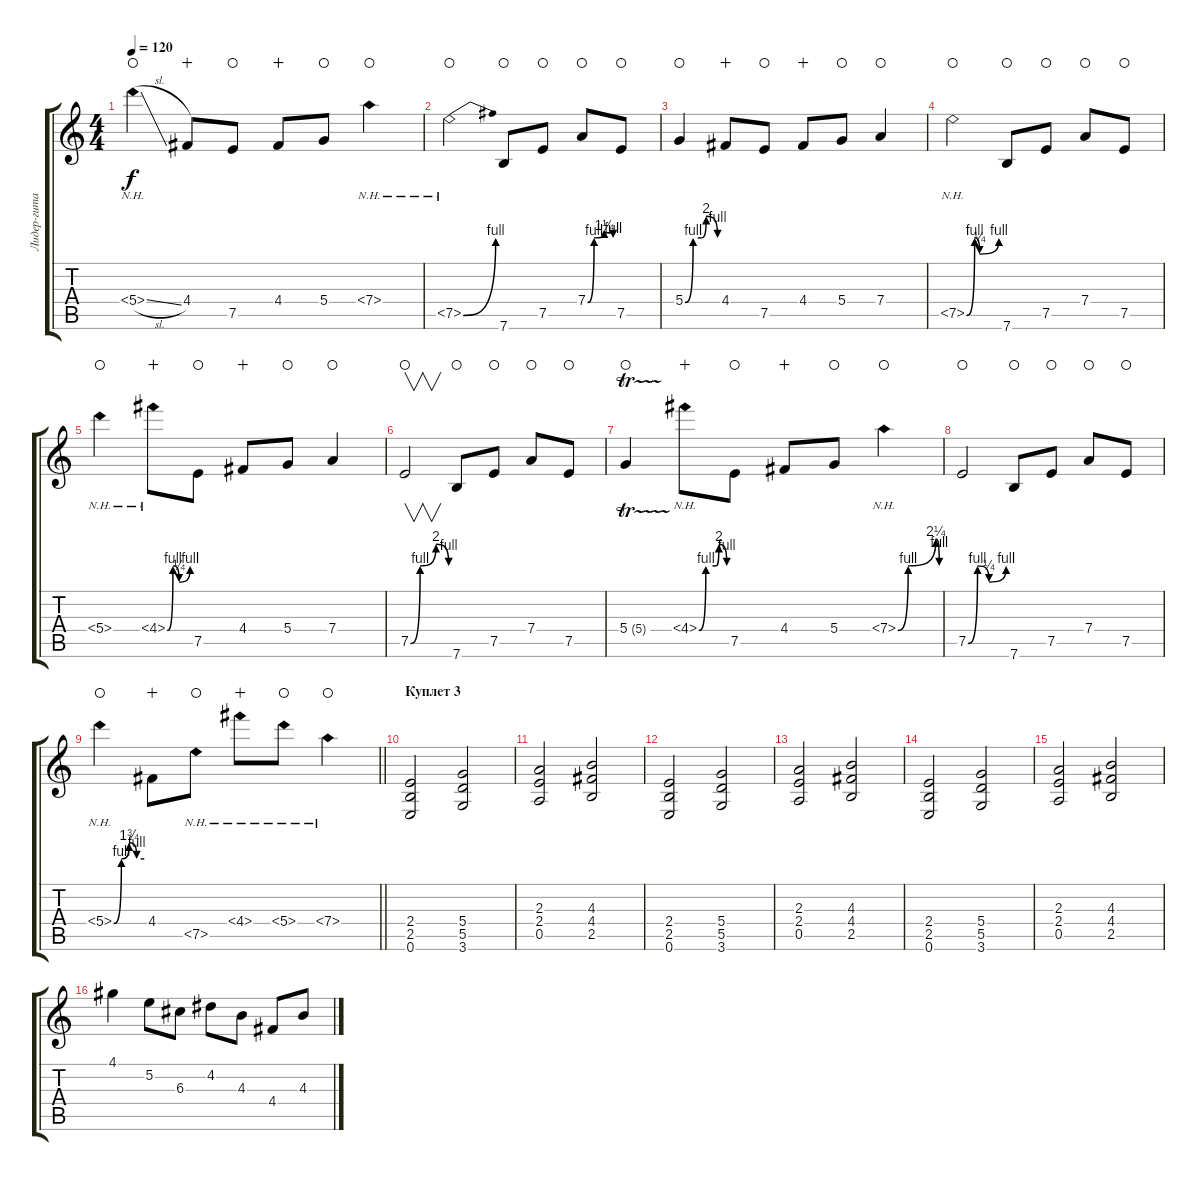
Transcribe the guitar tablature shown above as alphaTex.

\track ("Лидер-гитара 1" "Лидер-гита") {instrument distortionguitar}
\staff {score tabs}
\tuning (E4 B3 G3 D3 A2 E2) {hide}
\ts (4 4)
\tempo 120
\clef g2
\ks c
5.4{nh sl}.4{dy f waho} 4.4.8{wahc} 7.5.8{waho} 4.4.8{wahc} 5.4.8{waho} 7.4{nh}.4{waho} |
7.5{be (bend 0 0 60 4) nh}.2{waho} 7.6.8{waho} 7.5.8{waho} 7.4{be (custom 0 0 15 4 39 5 60 4)}.8{waho} 7.5.8{waho} |
5.4{be (custom 0 0 15 4 30 4 39 8 60 4)}.4{waho} 4.4.8{wahc} 7.5.8{waho} 4.4.8{wahc} 5.4.8{waho} 7.4.4{waho} |
7.5{be (custom 0 0 15 4 24 1 60 4) nh}.2{waho} 7.6.8{waho} 7.5.8{waho} 7.4.8{waho} 7.5.8{waho} |
5.4{nh}.4{waho} 4.4{be (custom 0 0 15 4 31 1 60 4) nh}.8{wahc} 7.5.8{waho} 4.4.8{wahc} 5.4.8{waho} 7.4.4{waho} |
7.5{be (custom 0 0 15 4 40 8 60 4)}.2{v waho} 7.6.8{waho} 7.5.8{waho} 7.4.8{waho} 7.5.8{waho} |
5.4{tr (5 16)}.4{waho} 4.4{be (custom 0 0 15 4 37 4 43 8 60 4) nh}.8{wahc} 7.5.8{waho} 4.4.8{wahc} 5.4.8{waho} 7.4{be (custom 0 0 15 4 55 9 60 4) nh}.4{waho} |
7.5{be (custom 0 0 15 4 33 1 60 4)}.2{waho} 7.6.8{waho} 7.5.8{waho} 7.4.8{waho} 7.5.8{waho} |
\barLineRight lightlight
5.4{be (custom 0 0 15 4 30 7 45 4 60 4) nh}.4{waho} 4.4.8{wahc} 7.5{nh}.8{waho} 4.4{nh}.8{wahc} 5.4{nh}.8{waho} 7.4{nh}.4{waho} |
\section ("" "Куплет 3")
(2.4 2.5 0.6).2 (5.4 5.5 3.6).2 |
(2.3 2.4 0.5).2 (4.3 4.4 2.5).2 |
(2.4 2.5 0.6).2 (5.4 5.5 3.6).2 |
(2.3 2.4 0.5).2 (4.3 4.4 2.5).2 |
(2.4 2.5 0.6).2 (5.4 5.5 3.6).2 |
(2.3 2.4 0.5).2 (4.3 4.4 2.5).2 |
4.1.4 5.2.8 6.3.8 4.2.8 4.3.8 4.4.8 4.3.8
